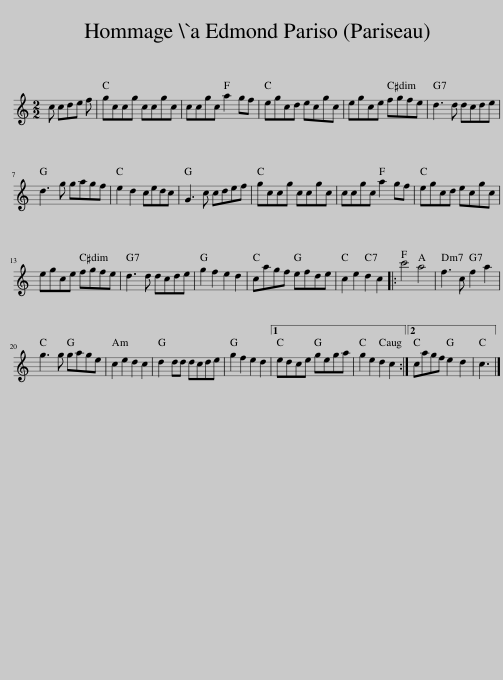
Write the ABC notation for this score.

X:1
L:1/8
M:2/2
I:linebreak $
K:C
V:1 treble
V:1
 c cde f | gccg ccgc | ccgc a2 gf | egcd ecgc | egce fgfe | %5
 d3 d dcde |$ d3 g gagf | e2 d2 cedc | G3 c cdef | gccg ccgc | %10
 ccgc a2 gf | egcd ecgc |$ egce fgfe | d3 d dcde | g2 f2 e2 d2 | %15
 cagf efde | c2 e2 d2 c2 |: c'4 a4 | f3 c f2 a2 |$ g3 g gage | %20
 c2 e2 d2 c2 | d2 dd dcde | g2 f2 e2 d2 |1 edce gega | g2 e2 d2 c2 :|2 %25
 cagf e2 d2 | c3 |] %27
